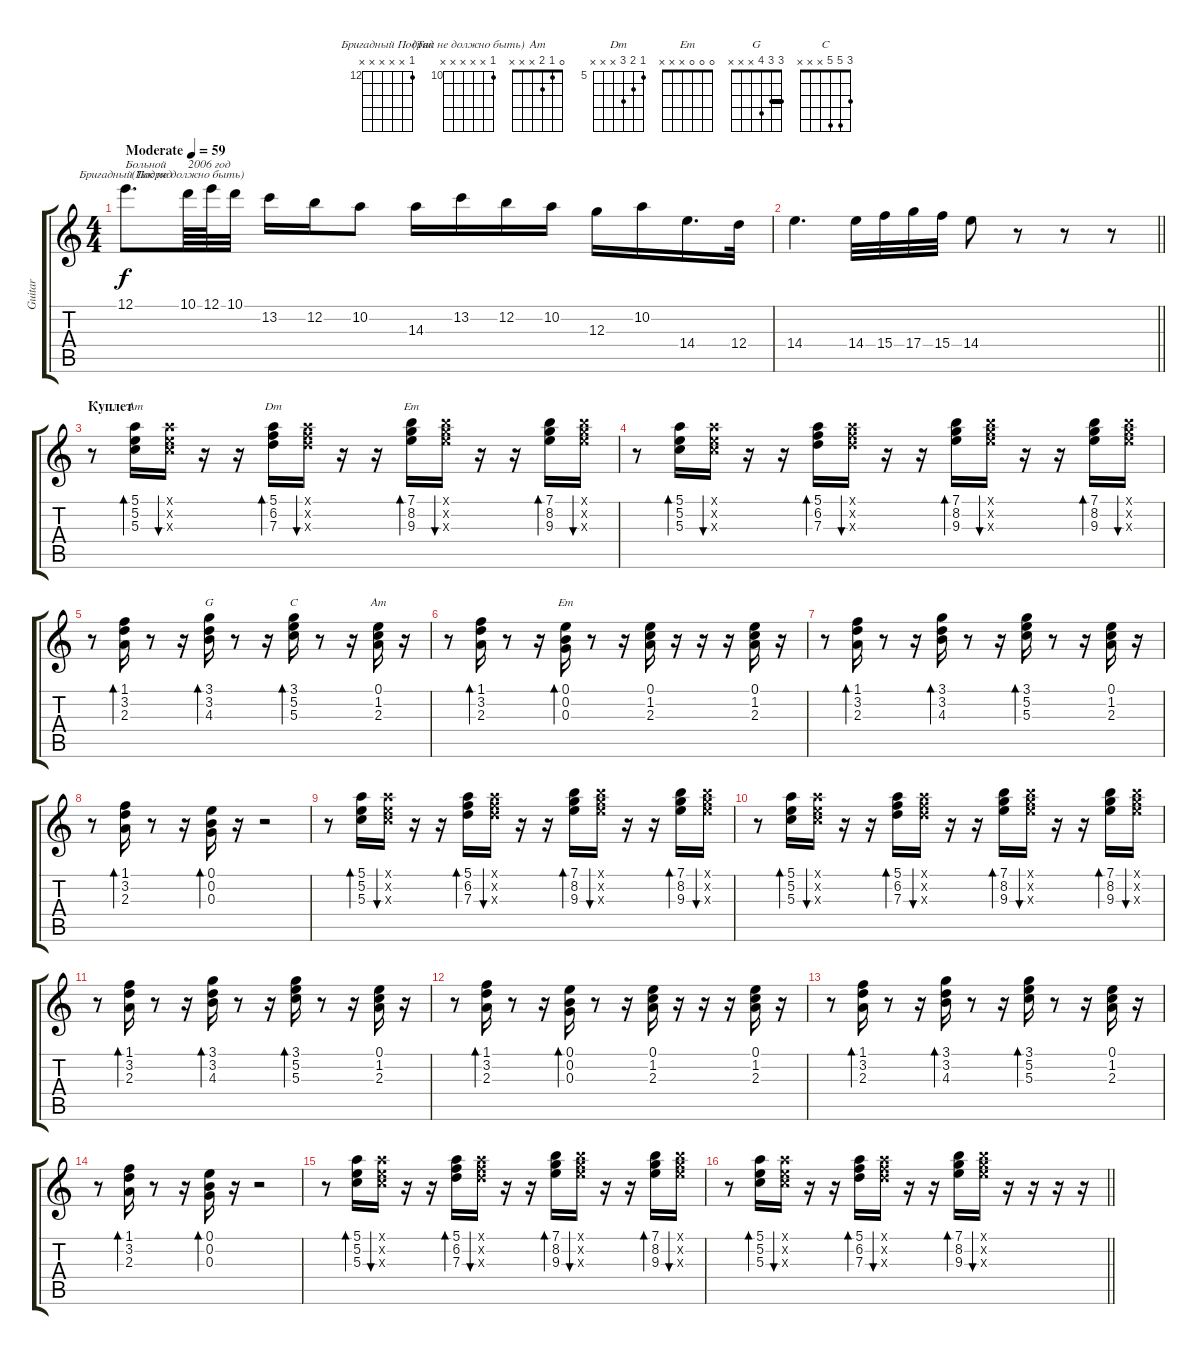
\track ("Guitar" "Guitar") {instrument overdrivenguitar}
\staff {score tabs}
\tuning (E4 B3 G3 D3 A2 E2) {hide}
\chord ("Бригадный Подряд" 12 x x x x x) {firstfret 12}
\chord ("(Так не должно быть)" 10 x x x x x) {firstfret 10}
\chord ("Am" 5 5 5 x x x) {barre 5}
\chord ("Dm" 5 6 7 x x x) {firstfret 5}
\chord ("Em" 7 8 9 x x x) {firstfret 7}
\chord ("G" 3 3 4 x x x) {barre 3}
\chord ("C" 3 5 5 x x x)
\chord ("Am" 0 1 2 x x x)
\chord ("Em" 0 0 0 x x x)
\ts (4 4)
\tempo (59 "Moderate")
\clef g2
\ks c
12.1.8{d ch "Бригадный Подряд" txt "Больной" dy f instrument accordion} 10.1.64{ch "(Так не должно быть)" txt "2006 год"} 12.1.64 10.1.32 13.2.16 12.2.16 10.2.8 14.3.16 13.2.16 12.2.16 10.2.16 12.3.16 10.2.16 14.4.16{d} 12.4.32 |
\barLineRight lightlight
14.4.4{d} 14.4.32 15.4.32 17.4.32 15.4.32 14.4.8 r.8 r.8 r.8 |
\section ("" "Куплет")
r.8{volume 8 instrument overdrivenguitar} (5.1 5.2 5.3).16{bd 60 ch "Am"} (5.1{x} 5.2{x} 5.3{x}).16{bu 60} r.16 r.16 (5.1 6.2 7.3).16{bd 60 ch "Dm"} (5.1{x} 6.2{x} 7.3{x}).16{bu 60} r.16 r.16 (7.1 8.2 9.3).16{bd 60 ch "Em"} (7.1{x} 8.2{x} 9.3{x}).16{bu 60} r.16 r.16 (7.1 8.2 9.3).16{bd 60} (7.1{x} 8.2{x} 9.3{x}).16{bu 60} |
r.8 (5.1 5.2 5.3).16{bd 60} (5.1{x} 5.2{x} 5.3{x}).16{bu 60} r.16 r.16 (5.1 6.2 7.3).16{bd 60} (5.1{x} 6.2{x} 7.3{x}).16{bu 60} r.16 r.16 (7.1 8.2 9.3).16{bd 60} (7.1{x} 8.2{x} 9.3{x}).16{bu 60} r.16 r.16 (7.1 8.2 9.3).16{bd 60} (7.1{x} 8.2{x} 9.3{x}).16{bu 60} |
r.8 (1.1 3.2 2.3).16{bd 60} r.8 r.16 (3.1 3.2 4.3).16{bd 60 ch "G"} r.8 r.16 (3.1 5.2 5.3).16{bd 60 ch "C"} r.8 r.16 (0.1 1.2 2.3).16{ch "Am"} r.16 |
r.8 (1.1 3.2 2.3).16{bd 60} r.8 r.16 (0.1 0.2 0.3).16{bd 60 ch "Em"} r.8 r.16 (0.1 1.2 2.3).16 r.16 r.16 r.16 (0.1 1.2 2.3).16 r.16 |
r.8 (1.1 3.2 2.3).16{bd 60} r.8 r.16 (3.1 3.2 4.3).16{bd 60} r.8 r.16 (3.1 5.2 5.3).16{bd 60} r.8 r.16 (0.1 1.2 2.3).16 r.16 |
r.8 (1.1 3.2 2.3).16{bd 60} r.8 r.16 (0.1 0.2 0.3).16{bd 60} r.16 r.2 |
r.8 (5.1 5.2 5.3).16{bd 60} (5.1{x} 5.2{x} 5.3{x}).16{bu 60} r.16 r.16 (5.1 6.2 7.3).16{bd 60} (5.1{x} 6.2{x} 7.3{x}).16{bu 60} r.16 r.16 (7.1 8.2 9.3).16{bd 60} (7.1{x} 8.2{x} 9.3{x}).16{bu 60} r.16 r.16 (7.1 8.2 9.3).16{bd 60} (7.1{x} 8.2{x} 9.3{x}).16{bu 60} |
r.8 (5.1 5.2 5.3).16{bd 60} (5.1{x} 5.2{x} 5.3{x}).16{bu 60} r.16 r.16 (5.1 6.2 7.3).16{bd 60} (5.1{x} 6.2{x} 7.3{x}).16{bu 60} r.16 r.16 (7.1 8.2 9.3).16{bd 60} (7.1{x} 8.2{x} 9.3{x}).16{bu 60} r.16 r.16 (7.1 8.2 9.3).16{bd 60} (7.1{x} 8.2{x} 9.3{x}).16{bu 60} |
r.8 (1.1 3.2 2.3).16{bd 60} r.8 r.16 (3.1 3.2 4.3).16{bd 60} r.8 r.16 (3.1 5.2 5.3).16{bd 60} r.8 r.16 (0.1 1.2 2.3).16 r.16 |
r.8 (1.1 3.2 2.3).16{bd 60} r.8 r.16 (0.1 0.2 0.3).16{bd 60} r.8 r.16 (0.1 1.2 2.3).16 r.16 r.16 r.16 (0.1 1.2 2.3).16 r.16 |
r.8 (1.1 3.2 2.3).16{bd 60} r.8 r.16 (3.1 3.2 4.3).16{bd 60} r.8 r.16 (3.1 5.2 5.3).16{bd 60} r.8 r.16 (0.1 1.2 2.3).16 r.16 |
r.8 (1.1 3.2 2.3).16{bd 60} r.8 r.16 (0.1 0.2 0.3).16{bd 60} r.16 r.2 |
r.8 (5.1 5.2 5.3).16{bd 60} (5.1{x} 5.2{x} 5.3{x}).16{bu 60} r.16 r.16 (5.1 6.2 7.3).16{bd 60} (5.1{x} 6.2{x} 7.3{x}).16{bu 60} r.16 r.16 (7.1 8.2 9.3).16{bd 60} (7.1{x} 8.2{x} 9.3{x}).16{bu 60} r.16 r.16 (7.1 8.2 9.3).16{bd 60} (7.1{x} 8.2{x} 9.3{x}).16{bu 60} |
\barLineRight lightlight
r.8 (5.1 5.2 5.3).16{bd 60} (5.1{x} 5.2{x} 5.3{x}).16{bu 60} r.16 r.16 (5.1 6.2 7.3).16{bd 60} (5.1{x} 6.2{x} 7.3{x}).16{bu 60} r.16 r.16 (7.1 8.2 9.3).16{bd 60} (7.1{x} 8.2{x} 9.3{x}).16{bu 60} r.16 r.16{instrument overdrivenguitar} r.16 r.16
